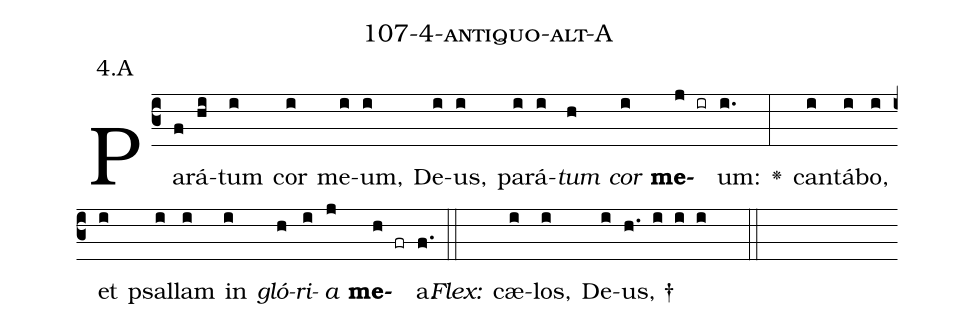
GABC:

name: 107-4-antiquo-alt-A;
annotation: 4.A;
%%
(c3)Pa(f)rá(hi)tum(i) cor(i) me(i)um,(i) De(i)us,(i) pa(i)rá(i)<i>tum</i>(h) <i>cor</i>(i) <b>me</b>(j ir)um:(i.) <v>\greheightstar</v>(:) can(i)tá(i)bo,(i) et(i) psal(i)lam(i) in(i) <i>gló</i>(h)<i>ri</i>(i)<i>a</i>(j) <b>me</b>(h fr)a.(f.) (::)
<i>Flex:</i>()  cæ(i)los,(i) De(i)us, †(h. i i i  ::)

%E(i) u(h) o(i) u(j) a(h) e.(f.) (::)
